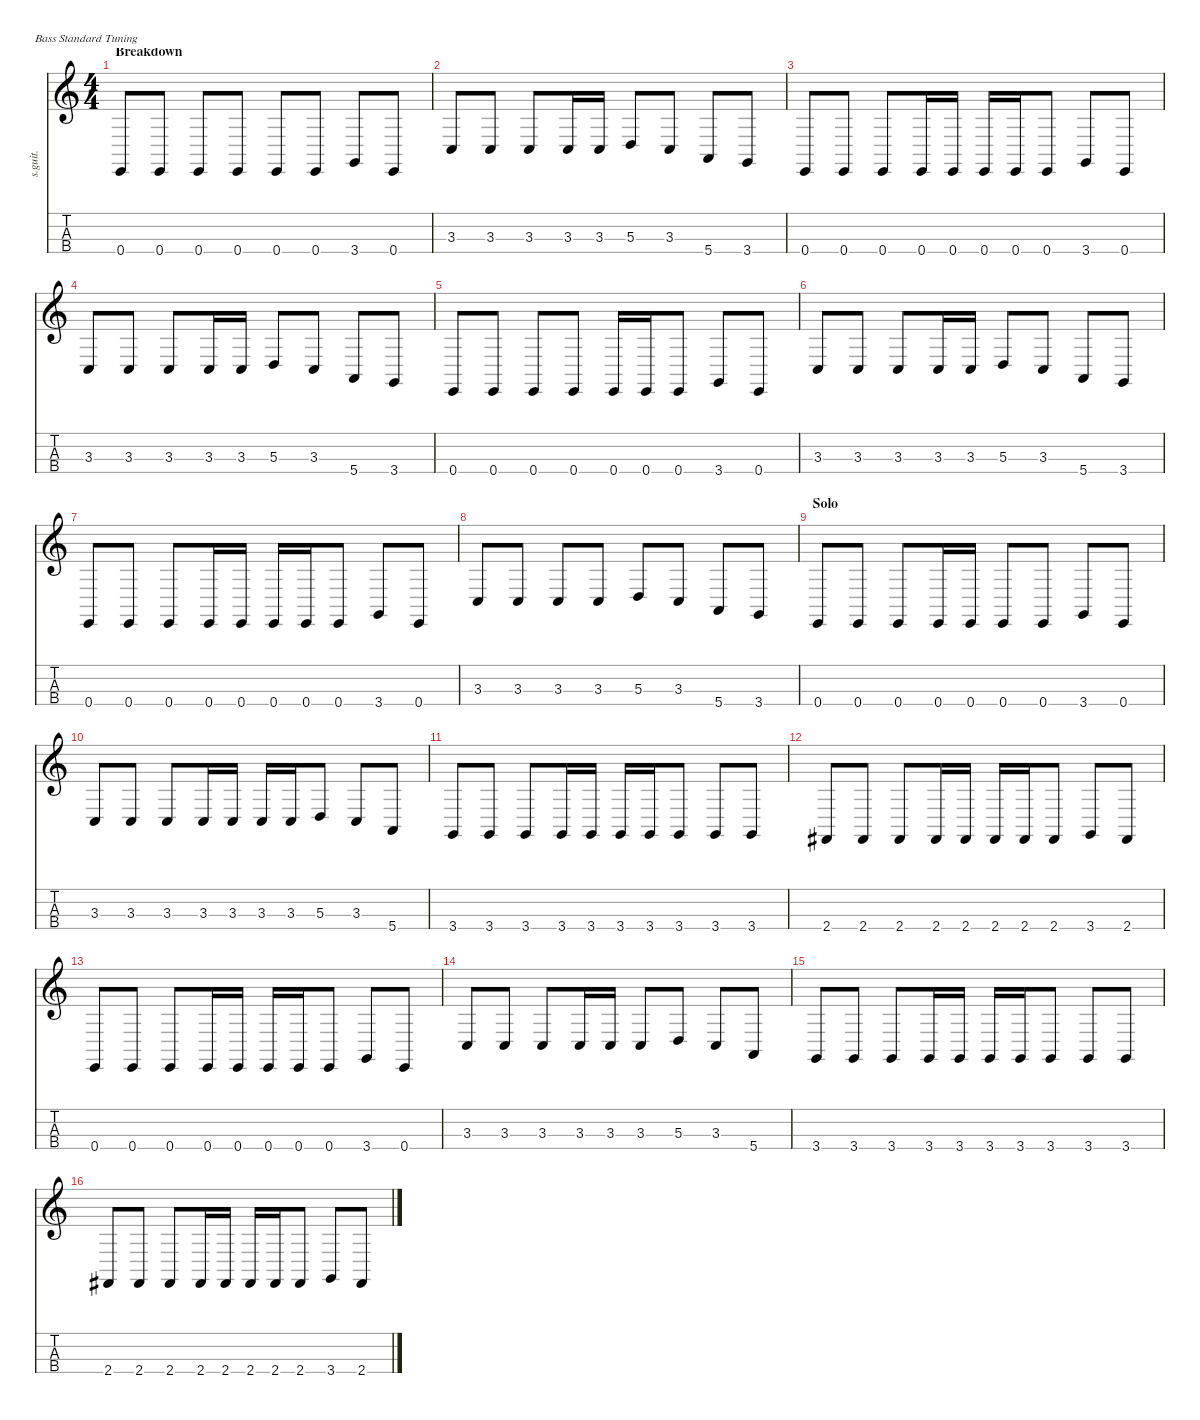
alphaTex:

\defaultSystemsLayout 4
\hideDynamics
\bracketExtendMode nobrackets
\track ("Mike Hogan (Bass)" "s.guit.") {instrument electricbasspick}
\staff {score tabs}
\tuning (G2 D2 A1 E1)
\ts (4 4)
\section ("" "Breakdown")
\tempo (82 hide)
\clef g2
\ks c
0.4.8{lyrics (0 "") lyrics (1 "") lyrics (2 "") lyrics (3 "") lyrics (4 "") dy f} 0.4.8{lyrics (0 "") lyrics (1 "") lyrics (2 "") lyrics (3 "") lyrics (4 "")} 0.4.8{lyrics (0 "") lyrics (1 "") lyrics (2 "") lyrics (3 "") lyrics (4 "")} 0.4.8{lyrics (0 "") lyrics (1 "") lyrics (2 "") lyrics (3 "") lyrics (4 "")} 0.4.8{lyrics (0 "") lyrics (1 "") lyrics (2 "") lyrics (3 "") lyrics (4 "")} 0.4.8{lyrics (0 "") lyrics (1 "") lyrics (2 "") lyrics (3 "") lyrics (4 "")} 3.4.8{lyrics (0 "") lyrics (1 "") lyrics (2 "") lyrics (3 "") lyrics (4 "")} 0.4.8{lyrics (0 "") lyrics (1 "") lyrics (2 "") lyrics (3 "") lyrics (4 "")} |
3.3.8{lyrics (0 "") lyrics (1 "") lyrics (2 "") lyrics (3 "") lyrics (4 "")} 3.3.8{lyrics (0 "") lyrics (1 "") lyrics (2 "") lyrics (3 "") lyrics (4 "")} 3.3.8{lyrics (0 "") lyrics (1 "") lyrics (2 "") lyrics (3 "") lyrics (4 "")} 3.3.16{lyrics (0 "") lyrics (1 "") lyrics (2 "") lyrics (3 "") lyrics (4 "")} 3.3.16{lyrics (0 "") lyrics (1 "") lyrics (2 "") lyrics (3 "") lyrics (4 "")} 5.3.8{lyrics (0 "") lyrics (1 "") lyrics (2 "") lyrics (3 "") lyrics (4 "")} 3.3.8{lyrics (0 "") lyrics (1 "") lyrics (2 "") lyrics (3 "") lyrics (4 "")} 5.4.8{lyrics (0 "") lyrics (1 "") lyrics (2 "") lyrics (3 "") lyrics (4 "")} 3.4.8{lyrics (0 "") lyrics (1 "") lyrics (2 "") lyrics (3 "") lyrics (4 "")} |
0.4.8{lyrics (0 "") lyrics (1 "") lyrics (2 "") lyrics (3 "") lyrics (4 "")} 0.4.8{lyrics (0 "") lyrics (1 "") lyrics (2 "") lyrics (3 "") lyrics (4 "")} 0.4.8{lyrics (0 "") lyrics (1 "") lyrics (2 "") lyrics (3 "") lyrics (4 "")} 0.4.16{lyrics (0 "") lyrics (1 "") lyrics (2 "") lyrics (3 "") lyrics (4 "")} 0.4.16{lyrics (0 "") lyrics (1 "") lyrics (2 "") lyrics (3 "") lyrics (4 "")} 0.4.16{lyrics (0 "") lyrics (1 "") lyrics (2 "") lyrics (3 "") lyrics (4 "")} 0.4.16{lyrics (0 "") lyrics (1 "") lyrics (2 "") lyrics (3 "") lyrics (4 "")} 0.4.8{lyrics (0 "") lyrics (1 "") lyrics (2 "") lyrics (3 "") lyrics (4 "")} 3.4.8{lyrics (0 "") lyrics (1 "") lyrics (2 "") lyrics (3 "") lyrics (4 "")} 0.4.8{lyrics (0 "") lyrics (1 "") lyrics (2 "") lyrics (3 "") lyrics (4 "")} |
3.3.8{lyrics (0 "") lyrics (1 "") lyrics (2 "") lyrics (3 "") lyrics (4 "")} 3.3.8{lyrics (0 "") lyrics (1 "") lyrics (2 "") lyrics (3 "") lyrics (4 "")} 3.3.8{lyrics (0 "") lyrics (1 "") lyrics (2 "") lyrics (3 "") lyrics (4 "")} 3.3.16{lyrics (0 "") lyrics (1 "") lyrics (2 "") lyrics (3 "") lyrics (4 "")} 3.3.16{lyrics (0 "") lyrics (1 "") lyrics (2 "") lyrics (3 "") lyrics (4 "")} 5.3.8{lyrics (0 "") lyrics (1 "") lyrics (2 "") lyrics (3 "") lyrics (4 "")} 3.3.8{lyrics (0 "") lyrics (1 "") lyrics (2 "") lyrics (3 "") lyrics (4 "")} 5.4.8{lyrics (0 "") lyrics (1 "") lyrics (2 "") lyrics (3 "") lyrics (4 "")} 3.4.8{lyrics (0 "") lyrics (1 "") lyrics (2 "") lyrics (3 "") lyrics (4 "")} |
0.4.8{lyrics (0 "") lyrics (1 "") lyrics (2 "") lyrics (3 "") lyrics (4 "")} 0.4.8{lyrics (0 "") lyrics (1 "") lyrics (2 "") lyrics (3 "") lyrics (4 "")} 0.4.8{lyrics (0 "") lyrics (1 "") lyrics (2 "") lyrics (3 "") lyrics (4 "")} 0.4.8{lyrics (0 "") lyrics (1 "") lyrics (2 "") lyrics (3 "") lyrics (4 "")} 0.4.16{lyrics (0 "") lyrics (1 "") lyrics (2 "") lyrics (3 "") lyrics (4 "")} 0.4.16{lyrics (0 "") lyrics (1 "") lyrics (2 "") lyrics (3 "") lyrics (4 "")} 0.4.8{lyrics (0 "") lyrics (1 "") lyrics (2 "") lyrics (3 "") lyrics (4 "")} 3.4.8{lyrics (0 "") lyrics (1 "") lyrics (2 "") lyrics (3 "") lyrics (4 "")} 0.4.8{lyrics (0 "") lyrics (1 "") lyrics (2 "") lyrics (3 "") lyrics (4 "")} |
3.3.8{lyrics (0 "") lyrics (1 "") lyrics (2 "") lyrics (3 "") lyrics (4 "")} 3.3.8{lyrics (0 "") lyrics (1 "") lyrics (2 "") lyrics (3 "") lyrics (4 "")} 3.3.8{lyrics (0 "") lyrics (1 "") lyrics (2 "") lyrics (3 "") lyrics (4 "")} 3.3.16{lyrics (0 "") lyrics (1 "") lyrics (2 "") lyrics (3 "") lyrics (4 "")} 3.3.16{lyrics (0 "") lyrics (1 "") lyrics (2 "") lyrics (3 "") lyrics (4 "")} 5.3.8{lyrics (0 "") lyrics (1 "") lyrics (2 "") lyrics (3 "") lyrics (4 "")} 3.3.8{lyrics (0 "") lyrics (1 "") lyrics (2 "") lyrics (3 "") lyrics (4 "")} 5.4.8{lyrics (0 "") lyrics (1 "") lyrics (2 "") lyrics (3 "") lyrics (4 "")} 3.4.8{lyrics (0 "") lyrics (1 "") lyrics (2 "") lyrics (3 "") lyrics (4 "")} |
0.4.8{lyrics (0 "") lyrics (1 "") lyrics (2 "") lyrics (3 "") lyrics (4 "")} 0.4.8{lyrics (0 "") lyrics (1 "") lyrics (2 "") lyrics (3 "") lyrics (4 "")} 0.4.8{lyrics (0 "") lyrics (1 "") lyrics (2 "") lyrics (3 "") lyrics (4 "")} 0.4.16{lyrics (0 "") lyrics (1 "") lyrics (2 "") lyrics (3 "") lyrics (4 "")} 0.4.16{lyrics (0 "") lyrics (1 "") lyrics (2 "") lyrics (3 "") lyrics (4 "")} 0.4.16{lyrics (0 "") lyrics (1 "") lyrics (2 "") lyrics (3 "") lyrics (4 "")} 0.4.16{lyrics (0 "") lyrics (1 "") lyrics (2 "") lyrics (3 "") lyrics (4 "")} 0.4.8{lyrics (0 "") lyrics (1 "") lyrics (2 "") lyrics (3 "") lyrics (4 "")} 3.4.8{lyrics (0 "") lyrics (1 "") lyrics (2 "") lyrics (3 "") lyrics (4 "")} 0.4.8{lyrics (0 "") lyrics (1 "") lyrics (2 "") lyrics (3 "") lyrics (4 "")} |
3.3.8{lyrics (0 "") lyrics (1 "") lyrics (2 "") lyrics (3 "") lyrics (4 "")} 3.3.8{lyrics (0 "") lyrics (1 "") lyrics (2 "") lyrics (3 "") lyrics (4 "")} 3.3.8{lyrics (0 "") lyrics (1 "") lyrics (2 "") lyrics (3 "") lyrics (4 "")} 3.3.8{lyrics (0 "") lyrics (1 "") lyrics (2 "") lyrics (3 "") lyrics (4 "")} 5.3.8{lyrics (0 "") lyrics (1 "") lyrics (2 "") lyrics (3 "") lyrics (4 "")} 3.3.8{lyrics (0 "") lyrics (1 "") lyrics (2 "") lyrics (3 "") lyrics (4 "")} 5.4.8{lyrics (0 "") lyrics (1 "") lyrics (2 "") lyrics (3 "") lyrics (4 "")} 3.4.8{lyrics (0 "") lyrics (1 "") lyrics (2 "") lyrics (3 "") lyrics (4 "")} |
\section ("" "Solo")
0.4.8{lyrics (0 "") lyrics (1 "") lyrics (2 "") lyrics (3 "") lyrics (4 "")} 0.4.8{lyrics (0 "") lyrics (1 "") lyrics (2 "") lyrics (3 "") lyrics (4 "")} 0.4.8{lyrics (0 "") lyrics (1 "") lyrics (2 "") lyrics (3 "") lyrics (4 "")} 0.4.16{lyrics (0 "") lyrics (1 "") lyrics (2 "") lyrics (3 "") lyrics (4 "")} 0.4.16{lyrics (0 "") lyrics (1 "") lyrics (2 "") lyrics (3 "") lyrics (4 "")} 0.4.8{lyrics (0 "") lyrics (1 "") lyrics (2 "") lyrics (3 "") lyrics (4 "")} 0.4.8{lyrics (0 "") lyrics (1 "") lyrics (2 "") lyrics (3 "") lyrics (4 "")} 3.4.8{lyrics (0 "") lyrics (1 "") lyrics (2 "") lyrics (3 "") lyrics (4 "")} 0.4.8{lyrics (0 "") lyrics (1 "") lyrics (2 "") lyrics (3 "") lyrics (4 "")} |
3.3.8{lyrics (0 "") lyrics (1 "") lyrics (2 "") lyrics (3 "") lyrics (4 "")} 3.3.8{lyrics (0 "") lyrics (1 "") lyrics (2 "") lyrics (3 "") lyrics (4 "")} 3.3.8{lyrics (0 "") lyrics (1 "") lyrics (2 "") lyrics (3 "") lyrics (4 "")} 3.3.16{lyrics (0 "") lyrics (1 "") lyrics (2 "") lyrics (3 "") lyrics (4 "")} 3.3.16{lyrics (0 "") lyrics (1 "") lyrics (2 "") lyrics (3 "") lyrics (4 "")} 3.3.16{lyrics (0 "") lyrics (1 "") lyrics (2 "") lyrics (3 "") lyrics (4 "")} 3.3.16{lyrics (0 "") lyrics (1 "") lyrics (2 "") lyrics (3 "") lyrics (4 "")} 5.3.8{lyrics (0 "") lyrics (1 "") lyrics (2 "") lyrics (3 "") lyrics (4 "")} 3.3.8{lyrics (0 "") lyrics (1 "") lyrics (2 "") lyrics (3 "") lyrics (4 "")} 5.4.8{lyrics (0 "") lyrics (1 "") lyrics (2 "") lyrics (3 "") lyrics (4 "")} |
3.4.8{lyrics (0 "") lyrics (1 "") lyrics (2 "") lyrics (3 "") lyrics (4 "")} 3.4.8{lyrics (0 "") lyrics (1 "") lyrics (2 "") lyrics (3 "") lyrics (4 "")} 3.4.8{lyrics (0 "") lyrics (1 "") lyrics (2 "") lyrics (3 "") lyrics (4 "")} 3.4.16{lyrics (0 "") lyrics (1 "") lyrics (2 "") lyrics (3 "") lyrics (4 "")} 3.4.16{lyrics (0 "") lyrics (1 "") lyrics (2 "") lyrics (3 "") lyrics (4 "")} 3.4.16{lyrics (0 "") lyrics (1 "") lyrics (2 "") lyrics (3 "") lyrics (4 "")} 3.4.16{lyrics (0 "") lyrics (1 "") lyrics (2 "") lyrics (3 "") lyrics (4 "")} 3.4.8{lyrics (0 "") lyrics (1 "") lyrics (2 "") lyrics (3 "") lyrics (4 "")} 3.4.8{lyrics (0 "") lyrics (1 "") lyrics (2 "") lyrics (3 "") lyrics (4 "")} 3.4.8{lyrics (0 "") lyrics (1 "") lyrics (2 "") lyrics (3 "") lyrics (4 "")} |
2.4{acc #}.8{lyrics (0 "") lyrics (1 "") lyrics (2 "") lyrics (3 "") lyrics (4 "")} 2.4{acc #}.8{lyrics (0 "") lyrics (1 "") lyrics (2 "") lyrics (3 "") lyrics (4 "")} 2.4{acc #}.8{lyrics (0 "") lyrics (1 "") lyrics (2 "") lyrics (3 "") lyrics (4 "")} 2.4{acc #}.16{lyrics (0 "") lyrics (1 "") lyrics (2 "") lyrics (3 "") lyrics (4 "")} 2.4{acc #}.16{lyrics (0 "") lyrics (1 "") lyrics (2 "") lyrics (3 "") lyrics (4 "")} 2.4{acc #}.16{lyrics (0 "") lyrics (1 "") lyrics (2 "") lyrics (3 "") lyrics (4 "")} 2.4{acc #}.16{lyrics (0 "") lyrics (1 "") lyrics (2 "") lyrics (3 "") lyrics (4 "")} 2.4{acc #}.8{lyrics (0 "") lyrics (1 "") lyrics (2 "") lyrics (3 "") lyrics (4 "")} 3.4.8{lyrics (0 "") lyrics (1 "") lyrics (2 "") lyrics (3 "") lyrics (4 "")} 2.4{acc #}.8{lyrics (0 "") lyrics (1 "") lyrics (2 "") lyrics (3 "") lyrics (4 "")} |
0.4.8{lyrics (0 "") lyrics (1 "") lyrics (2 "") lyrics (3 "") lyrics (4 "")} 0.4.8{lyrics (0 "") lyrics (1 "") lyrics (2 "") lyrics (3 "") lyrics (4 "")} 0.4.8{lyrics (0 "") lyrics (1 "") lyrics (2 "") lyrics (3 "") lyrics (4 "")} 0.4.16{lyrics (0 "") lyrics (1 "") lyrics (2 "") lyrics (3 "") lyrics (4 "")} 0.4.16{lyrics (0 "") lyrics (1 "") lyrics (2 "") lyrics (3 "") lyrics (4 "")} 0.4.16{lyrics (0 "") lyrics (1 "") lyrics (2 "") lyrics (3 "") lyrics (4 "")} 0.4.16{lyrics (0 "") lyrics (1 "") lyrics (2 "") lyrics (3 "") lyrics (4 "")} 0.4.8{lyrics (0 "") lyrics (1 "") lyrics (2 "") lyrics (3 "") lyrics (4 "")} 3.4.8{lyrics (0 "") lyrics (1 "") lyrics (2 "") lyrics (3 "") lyrics (4 "")} 0.4.8{lyrics (0 "") lyrics (1 "") lyrics (2 "") lyrics (3 "") lyrics (4 "")} |
3.3.8{lyrics (0 "") lyrics (1 "") lyrics (2 "") lyrics (3 "") lyrics (4 "")} 3.3.8{lyrics (0 "") lyrics (1 "") lyrics (2 "") lyrics (3 "") lyrics (4 "")} 3.3.8{lyrics (0 "") lyrics (1 "") lyrics (2 "") lyrics (3 "") lyrics (4 "")} 3.3.16{lyrics (0 "") lyrics (1 "") lyrics (2 "") lyrics (3 "") lyrics (4 "")} 3.3.16{lyrics (0 "") lyrics (1 "") lyrics (2 "") lyrics (3 "") lyrics (4 "")} 3.3.8{lyrics (0 "") lyrics (1 "") lyrics (2 "") lyrics (3 "") lyrics (4 "")} 5.3.8{lyrics (0 "") lyrics (1 "") lyrics (2 "") lyrics (3 "") lyrics (4 "")} 3.3.8{lyrics (0 "") lyrics (1 "") lyrics (2 "") lyrics (3 "") lyrics (4 "")} 5.4.8{lyrics (0 "") lyrics (1 "") lyrics (2 "") lyrics (3 "") lyrics (4 "")} |
3.4.8{lyrics (0 "") lyrics (1 "") lyrics (2 "") lyrics (3 "") lyrics (4 "")} 3.4.8{lyrics (0 "") lyrics (1 "") lyrics (2 "") lyrics (3 "") lyrics (4 "")} 3.4.8{lyrics (0 "") lyrics (1 "") lyrics (2 "") lyrics (3 "") lyrics (4 "")} 3.4.16{lyrics (0 "") lyrics (1 "") lyrics (2 "") lyrics (3 "") lyrics (4 "")} 3.4.16{lyrics (0 "") lyrics (1 "") lyrics (2 "") lyrics (3 "") lyrics (4 "")} 3.4.16{lyrics (0 "") lyrics (1 "") lyrics (2 "") lyrics (3 "") lyrics (4 "")} 3.4.16{lyrics (0 "") lyrics (1 "") lyrics (2 "") lyrics (3 "") lyrics (4 "")} 3.4.8{lyrics (0 "") lyrics (1 "") lyrics (2 "") lyrics (3 "") lyrics (4 "")} 3.4.8{lyrics (0 "") lyrics (1 "") lyrics (2 "") lyrics (3 "") lyrics (4 "")} 3.4.8{lyrics (0 "") lyrics (1 "") lyrics (2 "") lyrics (3 "") lyrics (4 "")} |
2.4{acc #}.8{lyrics (0 "") lyrics (1 "") lyrics (2 "") lyrics (3 "") lyrics (4 "")} 2.4{acc #}.8{lyrics (0 "") lyrics (1 "") lyrics (2 "") lyrics (3 "") lyrics (4 "")} 2.4{acc #}.8{lyrics (0 "") lyrics (1 "") lyrics (2 "") lyrics (3 "") lyrics (4 "")} 2.4{acc #}.16{lyrics (0 "") lyrics (1 "") lyrics (2 "") lyrics (3 "") lyrics (4 "")} 2.4{acc #}.16{lyrics (0 "") lyrics (1 "") lyrics (2 "") lyrics (3 "") lyrics (4 "")} 2.4{acc #}.16{lyrics (0 "") lyrics (1 "") lyrics (2 "") lyrics (3 "") lyrics (4 "")} 2.4{acc #}.16{lyrics (0 "") lyrics (1 "") lyrics (2 "") lyrics (3 "") lyrics (4 "")} 2.4{acc #}.8{lyrics (0 "") lyrics (1 "") lyrics (2 "") lyrics (3 "") lyrics (4 "")} 3.4.8{lyrics (0 "") lyrics (1 "") lyrics (2 "") lyrics (3 "") lyrics (4 "")} 2.4{acc #}.8{lyrics (0 "") lyrics (1 "") lyrics (2 "") lyrics (3 "") lyrics (4 "")}
